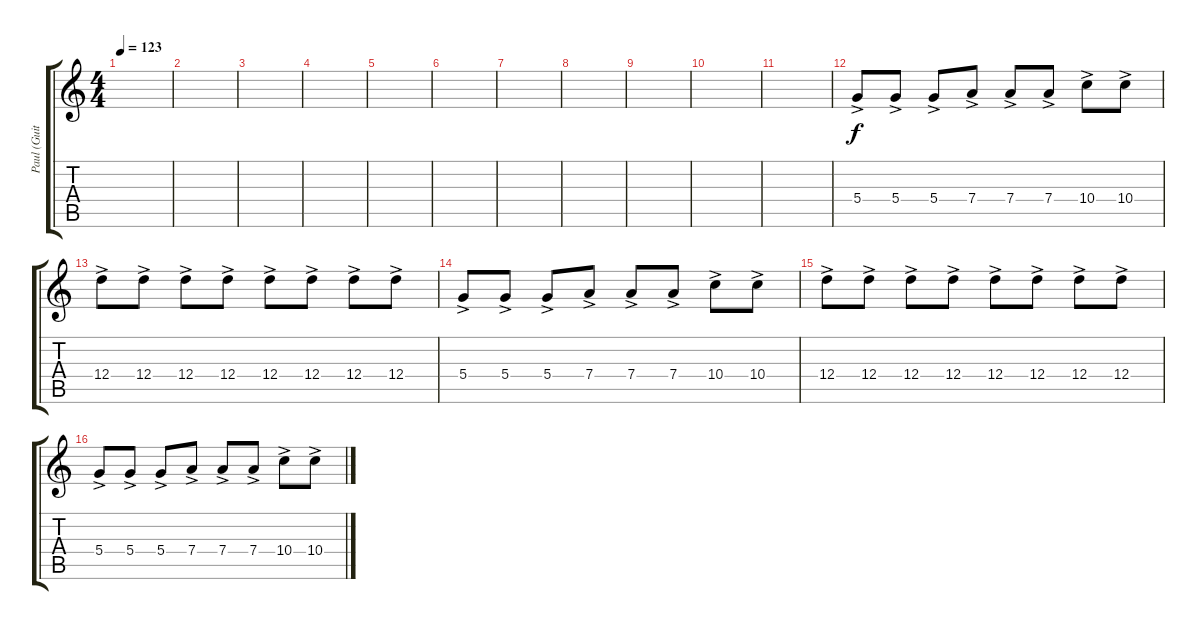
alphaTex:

\track ("Paul (Guitar Aux)" "Paul (Guit") {instrument acousticguitarsteel}
\staff {score tabs}
\tuning (E4 B3 G3 D3 A2 E2) {hide}
\ts (4 4)
\tempo 123
\clef g2
\ks c
|
|
|
|
|
|
|
|
|
|
|
5.4{ac}.8 5.4{ac}.8 5.4{ac}.8 7.4{ac}.8 7.4{ac}.8 7.4{ac}.8 10.4{ac}.8 10.4{ac}.8 |
12.4{ac}.8 12.4{ac}.8 12.4{ac}.8 12.4{ac}.8 12.4{ac}.8 12.4{ac}.8 12.4{ac}.8 12.4{ac}.8 |
5.4{ac}.8 5.4{ac}.8 5.4{ac}.8 7.4{ac}.8 7.4{ac}.8 7.4{ac}.8 10.4{ac}.8 10.4{ac}.8 |
12.4{ac}.8 12.4{ac}.8 12.4{ac}.8 12.4{ac}.8 12.4{ac}.8 12.4{ac}.8 12.4{ac}.8 12.4{ac}.8 |
5.4{ac}.8 5.4{ac}.8 5.4{ac}.8 7.4{ac}.8 7.4{ac}.8 7.4{ac}.8 10.4{ac}.8 10.4{ac}.8
